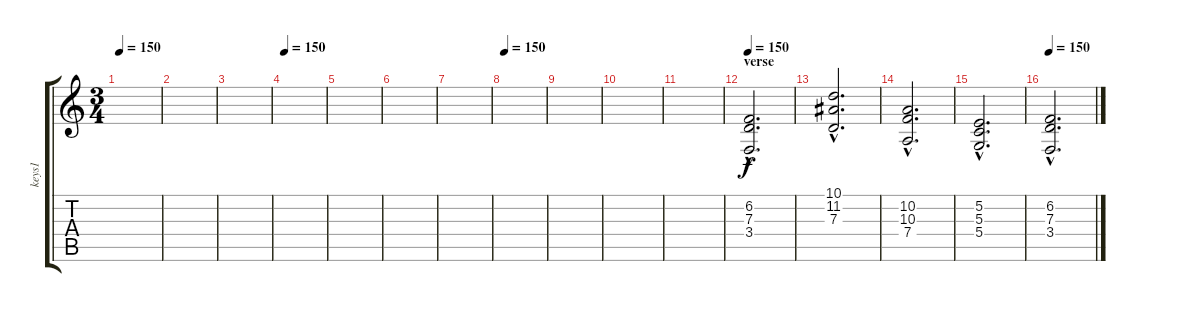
\track ("keys1" "keys1") {instrument synthstrings1}
\staff {score tabs}
\tuning (E4 B3 G3 D3 A2 D2) {hide}
\ts (3 4)
\tempo 150
\clef g2
\ks c
|
|
|
\tempo 150
|
|
|
|
\tempo 150
|
|
|
|
\section ("" "verse")
\tempo 150
(6.2{hac} 7.3{hac} 3.4{hac}).2{d} |
(10.1{hac} 11.2{hac} 7.3{hac}).2{d} |
(10.2{hac} 10.3{hac} 7.4{hac}).2{d} |
(5.2{hac} 5.3{hac} 5.4{hac}).2{d} |
\tempo 150
(6.2{hac} 7.3{hac} 3.4{hac}).2{d}
